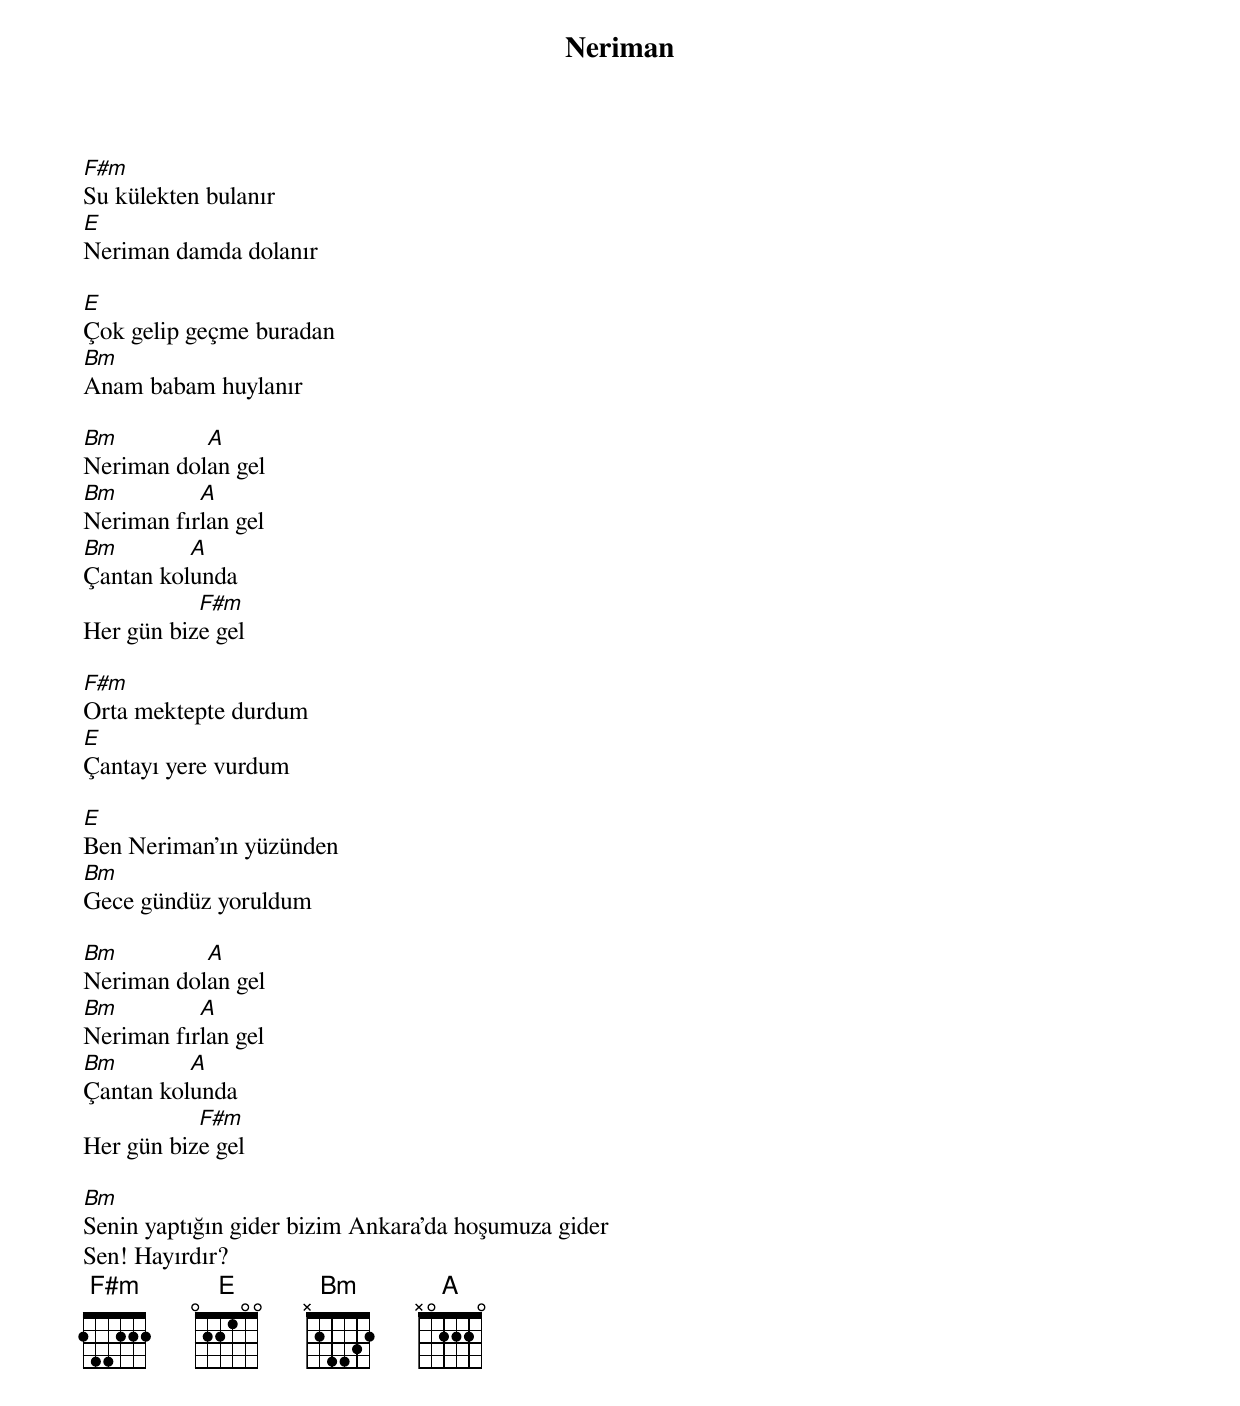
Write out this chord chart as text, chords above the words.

{title: Neriman}
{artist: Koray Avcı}

F#m
Su külekten bulanır
E
Neriman damda dolanır

E
Çok gelip geçme buradan
Bm
Anam babam huylanır

Bm         A
Neriman dolan gel
Bm         A
Neriman fırlan gel
Bm        A
Çantan kolunda
           F#m
Her gün bize gel

F#m
Orta mektepte durdum
E
Çantayı yere vurdum

E
Ben Neriman'ın yüzünden
Bm
Gece gündüz yoruldum

Bm         A
Neriman dolan gel
Bm         A
Neriman fırlan gel
Bm        A
Çantan kolunda
           F#m
Her gün bize gel

Bm
Senin yaptığın gider bizim Ankara'da hoşumuza gider
Sen! Hayırdır?
